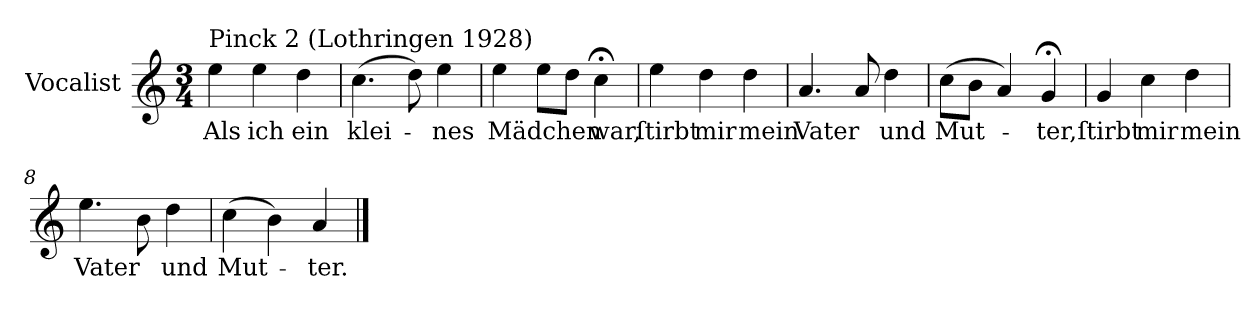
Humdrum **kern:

**kern	**text
*part1	*part1
*staff1	*staff1
*I"Vocalist	*
*k[]	*
*a:	*
*M3/4	*
=1	=1
!LO:TX:a:t=Pinck 2 (Lothringen 1928)	!
4ee	Als
4ee	ich
4dd	ein
=2	=2
(4.cc	klei-
8dd)	.
4ee	-nes
=3	=3
4ee	Mädchen
8eeL	.
8ddJ	.
4cc;<	war,
=4	=4
4ee	ſtirbt
4dd	mir
4dd	mein
=5	=5
4.a	Vater
8a	.
4dd	und
=6	=6
(8ccL	Mut-
8bJ	.
4a)	.
4g;<	-ter,
=7	=7
4g	ſtirbt
4cc	mir
4dd	mein
=8	=8
4.ee	Vater
8b	.
4dd	und
=9	=9
(4cc	Mut-
4b)	.
4a	-ter.
==	==
*-	*-
